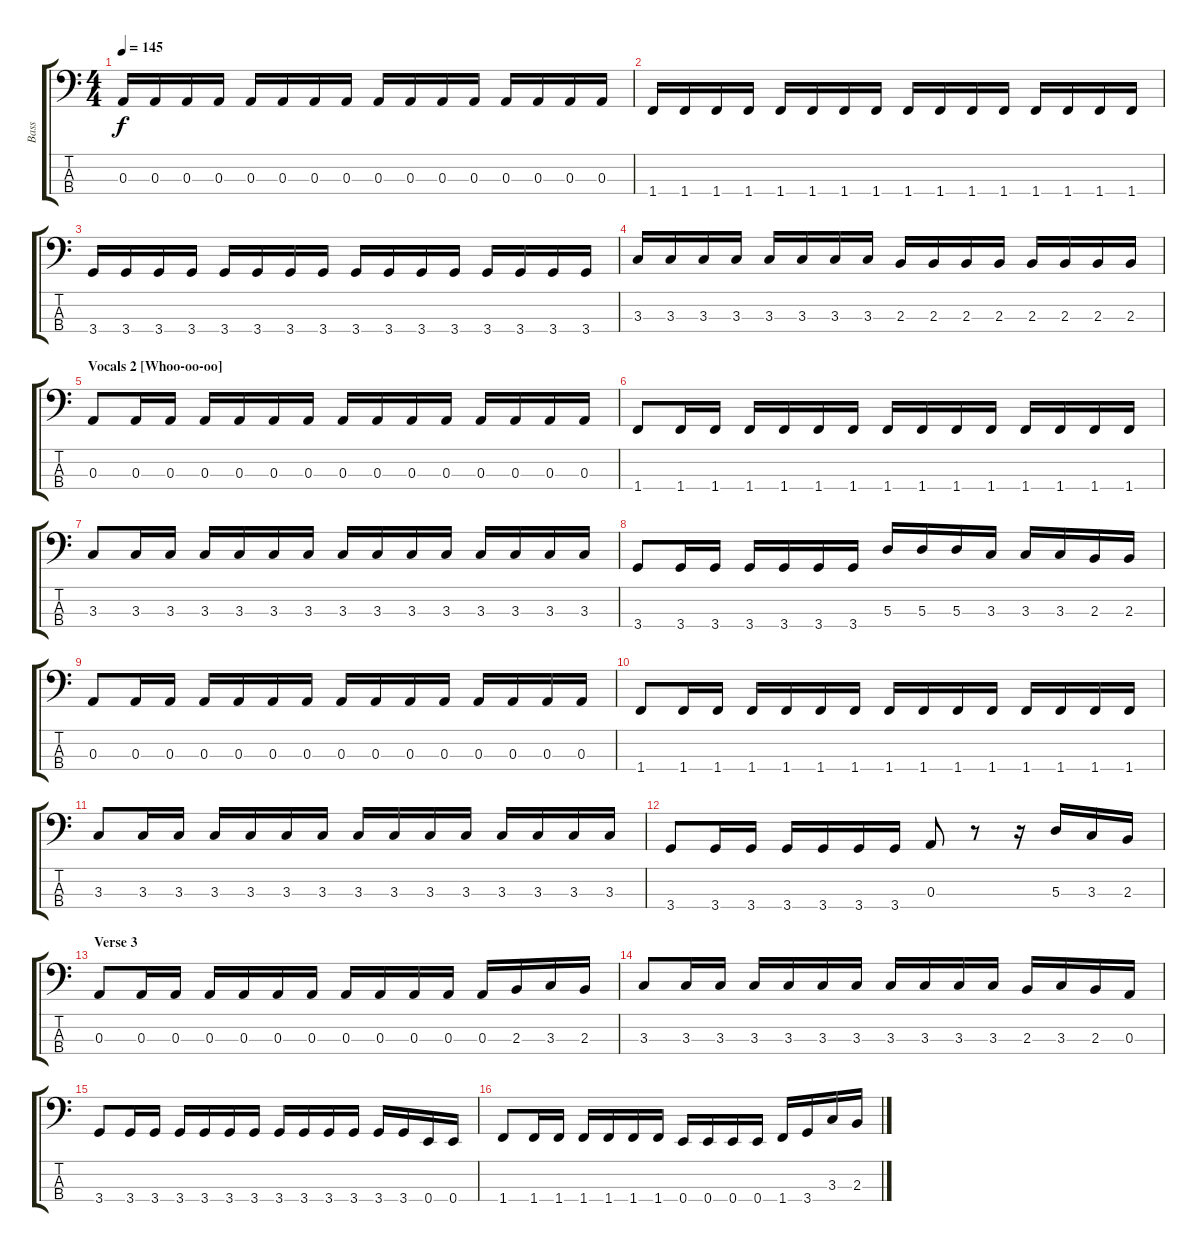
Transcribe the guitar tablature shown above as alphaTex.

\track ("Bass" "Bass") {instrument electricbassfinger}
\staff {score tabs}
\tuning (G2 D2 A1 E1) {hide}
\ts (4 4)
\tempo 145
\clef f4
\ks c
0.3.16{dy f} 0.3.16 0.3.16 0.3.16 0.3.16 0.3.16 0.3.16 0.3.16 0.3.16 0.3.16 0.3.16 0.3.16 0.3.16 0.3.16 0.3.16 0.3.16 |
1.4.16 1.4.16 1.4.16 1.4.16 1.4.16 1.4.16 1.4.16 1.4.16 1.4.16 1.4.16 1.4.16 1.4.16 1.4.16 1.4.16 1.4.16 1.4.16 |
3.4.16 3.4.16 3.4.16 3.4.16 3.4.16 3.4.16 3.4.16 3.4.16 3.4.16 3.4.16 3.4.16 3.4.16 3.4.16 3.4.16 3.4.16 3.4.16 |
3.3.16 3.3.16 3.3.16 3.3.16 3.3.16 3.3.16 3.3.16 3.3.16 2.3.16 2.3.16 2.3.16 2.3.16 2.3.16 2.3.16 2.3.16 2.3.16 |
\section ("" "Vocals 2 [Whoo-oo-oo]")
0.3.8 0.3.16 0.3.16 0.3.16 0.3.16 0.3.16 0.3.16 0.3.16 0.3.16 0.3.16 0.3.16 0.3.16 0.3.16 0.3.16 0.3.16 |
1.4.8 1.4.16 1.4.16 1.4.16 1.4.16 1.4.16 1.4.16 1.4.16 1.4.16 1.4.16 1.4.16 1.4.16 1.4.16 1.4.16 1.4.16 |
3.3.8 3.3.16 3.3.16 3.3.16 3.3.16 3.3.16 3.3.16 3.3.16 3.3.16 3.3.16 3.3.16 3.3.16 3.3.16 3.3.16 3.3.16 |
3.4.8 3.4.16 3.4.16 3.4.16 3.4.16 3.4.16 3.4.16 5.3.16 5.3.16 5.3.16 3.3.16 3.3.16 3.3.16 2.3.16 2.3.16 |
0.3.8 0.3.16 0.3.16 0.3.16 0.3.16 0.3.16 0.3.16 0.3.16 0.3.16 0.3.16 0.3.16 0.3.16 0.3.16 0.3.16 0.3.16 |
1.4.8 1.4.16 1.4.16 1.4.16 1.4.16 1.4.16 1.4.16 1.4.16 1.4.16 1.4.16 1.4.16 1.4.16 1.4.16 1.4.16 1.4.16 |
3.3.8 3.3.16 3.3.16 3.3.16 3.3.16 3.3.16 3.3.16 3.3.16 3.3.16 3.3.16 3.3.16 3.3.16 3.3.16 3.3.16 3.3.16 |
3.4.8 3.4.16 3.4.16 3.4.16 3.4.16 3.4.16 3.4.16 0.3.8 r.8 r.16 5.3.16 3.3.16 2.3.16 |
\section ("" "Verse 3")
0.3.8 0.3.16 0.3.16 0.3.16 0.3.16 0.3.16 0.3.16 0.3.16 0.3.16 0.3.16 0.3.16 0.3.16 2.3.16 3.3.16 2.3.16 |
3.3.8 3.3.16 3.3.16 3.3.16 3.3.16 3.3.16 3.3.16 3.3.16 3.3.16 3.3.16 3.3.16 2.3.16 3.3.16 2.3.16 0.3.16 |
3.4.8 3.4.16 3.4.16 3.4.16 3.4.16 3.4.16 3.4.16 3.4.16 3.4.16 3.4.16 3.4.16 3.4.16 3.4.16 0.4.16 0.4.16 |
1.4.8 1.4.16 1.4.16 1.4.16 1.4.16 1.4.16 1.4.16 0.4.16 0.4.16 0.4.16 0.4.16 1.4.16 3.4.16 3.3.16 2.3.16
